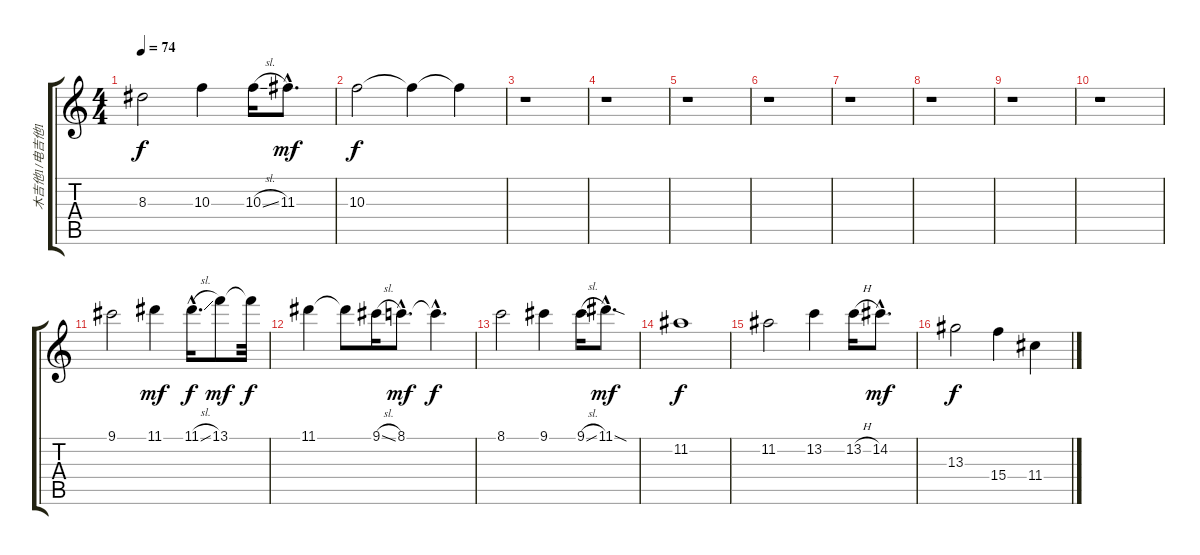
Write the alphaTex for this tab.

\track ("木吉他1/电吉他1" "木吉他1/电吉他1") {instrument distortionguitar}
\staff {score tabs}
\tuning (E4 B3 G3 D3 A2 E2) {hide}
\ts (4 4)
\tempo 74
\clef g2
\ks c
8.3.2{dy f} 10.3.4 10.3{sl}.16 11.3{hac}.8{d dy mf} |
10.3.2{dy f} 10.3{t}.4 10.3{t}.4 |
r.1 |
r.1 |
r.1 |
r.1 |
r.1 |
r.1 |
r.1 |
r.1 |
9.1.2 11.1.4{dy mf} 11.1{sl hac}.16{d dy f} 13.1.8{dy mf} 13.1{t}.32{dy f} |
11.1.4 11.1{t}.8 9.1{sl}.16 8.1{hac}.8{d dy mf} 8.1{hac t}.4{d dy f} |
8.1.2 9.1.4 9.1{sl}.16 11.1{sod hac}.8{d dy mf} |
11.2.1{dy f} |
11.2.2 13.2.4 13.2{h}.16 14.2{hac}.8{d dy mf} |
13.3.2{dy f} 15.4.4 11.4.4
